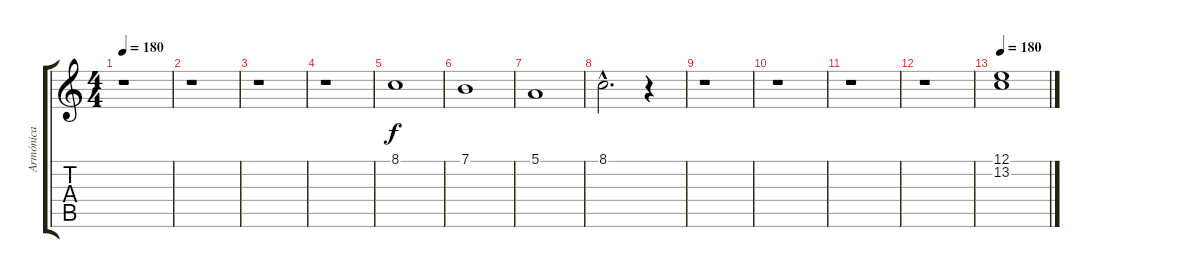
\track ("Armónica" "Armónica") {instrument harmonica}
\staff {score tabs}
\tuning (E4 B3 G3 D3 A2 E2) {hide}
\ts (4 4)
\tempo 180
\clef g2
\ks c
r.1{dy f} |
r.1 |
r.1 |
r.1 |
8.1.1 |
7.1.1 |
5.1.1 |
8.1{hac}.2{d} r.4 |
r.1 |
r.1 |
r.1 |
r.1 |
\tempo 180
(12.1 13.2).1
